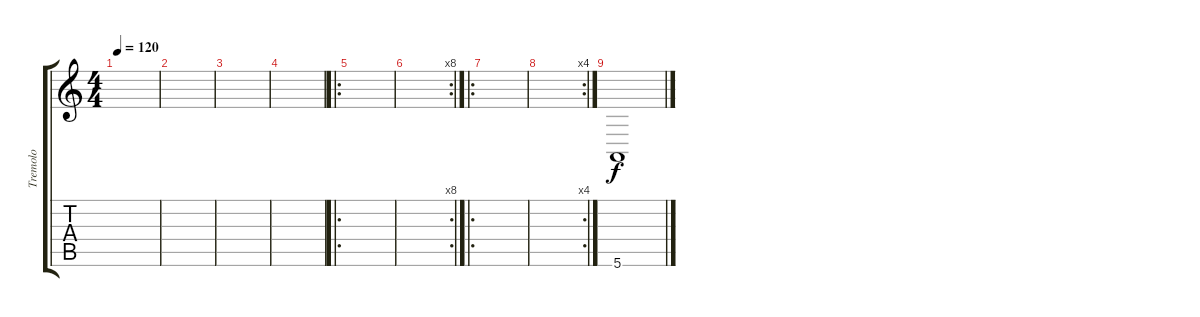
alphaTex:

\track ("Tremolo" "Tremolo") {instrument tremolostrings}
\staff {score tabs}
\tuning (E4 B3 G3 D3 A2 E2) {hide}
\ts (4 4)
\tempo 120
\clef g2
\ks c
|
|
|
|
\ro
|
\rc 8
|
\ro
|
\rc 4
|
5.6.1
